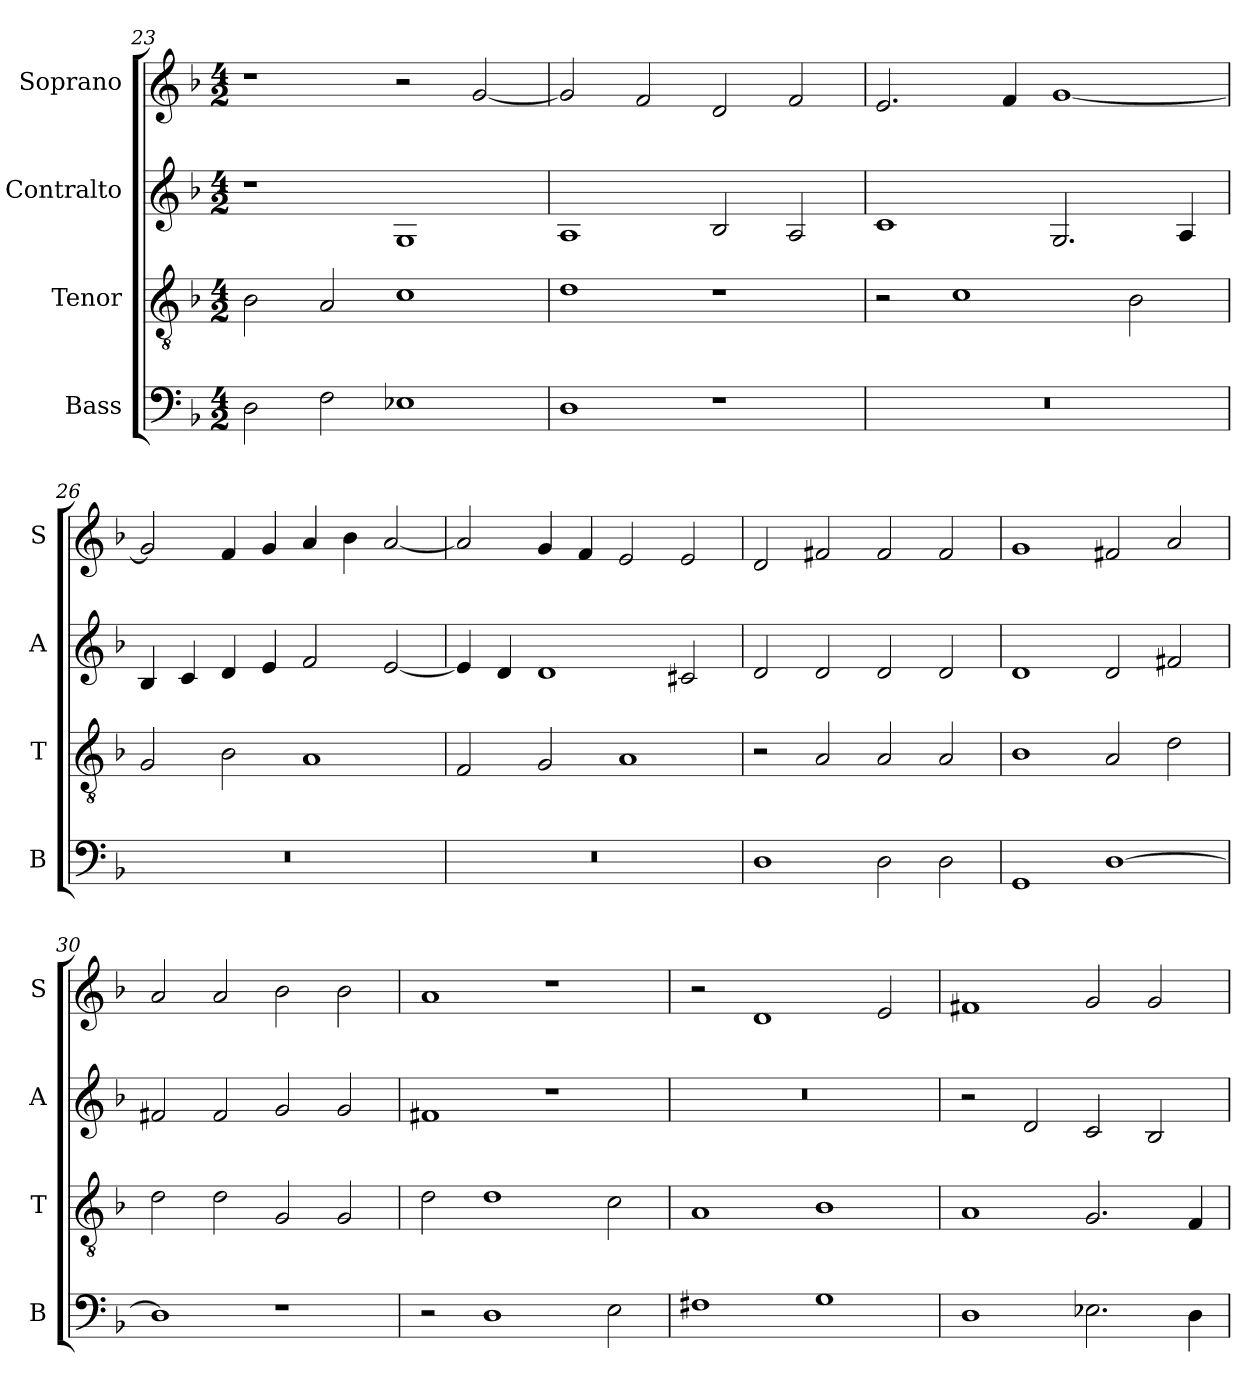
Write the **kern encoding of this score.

**kern	**kern	**kern	**kern
*part4	*part3	*part2	*part1
*staff4	*staff3	*staff2	*staff1
*I"Bass	*I"Tenor	*I"Contralto	*I"Soprano
*I'B	*I'T	*I'A	*I'S
*clefF4	*clefGv2	*clefG2	*clefG2
*k[b-]	*k[b-]	*k[b-]	*k[b-]
*G:dor	*G:dor	*G:dor	*G:dor
*M4/2	*M4/2	*M4/2	*M4/2
=23	=23	=23	=23
2D	2B-	1r	1r
2F	2A	.	.
1E-X	1c	1G	2r
.	.	.	[2g
=24	=24	=24	=24
1D	1d	1A	2g]
.	.	.	2f
1r	1r	2B-	2d
.	.	2A	2f
=25	=25	=25	=25
0r	2r	1c	2.e
.	1c	.	.
.	.	.	4f
.	.	2.G	[1g
.	2B-	.	.
.	.	4A	.
=26	=26	=26	=26
0r	2G	4B-	2g]
.	.	4c	.
.	2B-	4d	4f
.	.	4e	4g
.	1A	2f	4a
.	.	.	4b-
.	.	[2e	[2a
=27	=27	=27	=27
0r	2F	4e]	2a]
.	.	4d	.
.	2G	1d	4g
.	.	.	4f
.	1A	.	2e
.	.	2c#X	2e
=28	=28	=28	=28
1D	2r	2d	2d
.	2A	2d	2f#X
2D	2A	2d	2f#
2D	2A	2d	2f#
=29	=29	=29	=29
1GG	1B-	1d	1g
[1D	2A	2d	2f#X
.	2d	2f#X	2a
=30	=30	=30	=30
1D]	2d	2f#X	2a
.	2d	2f#	2a
1r	2G	2g	2b-
.	2G	2g	2b-
=31	=31	=31	=31
2r	2d	1f#X	1a
1D	1d	.	.
.	.	1r	1r
2E	2c	.	.
=32	=32	=32	=32
1F#X	1A	0r	2r
.	.	.	1d
1G	1B-	.	.
.	.	.	2e
=33	=33	=33	=33
1D	1A	2r	1f#X
.	.	2d	.
2.E-X	2.G	2c	2g
.	.	2B-	2g
4D	4F	.	.
=	=	=	=
*-	*-	*-	*-
